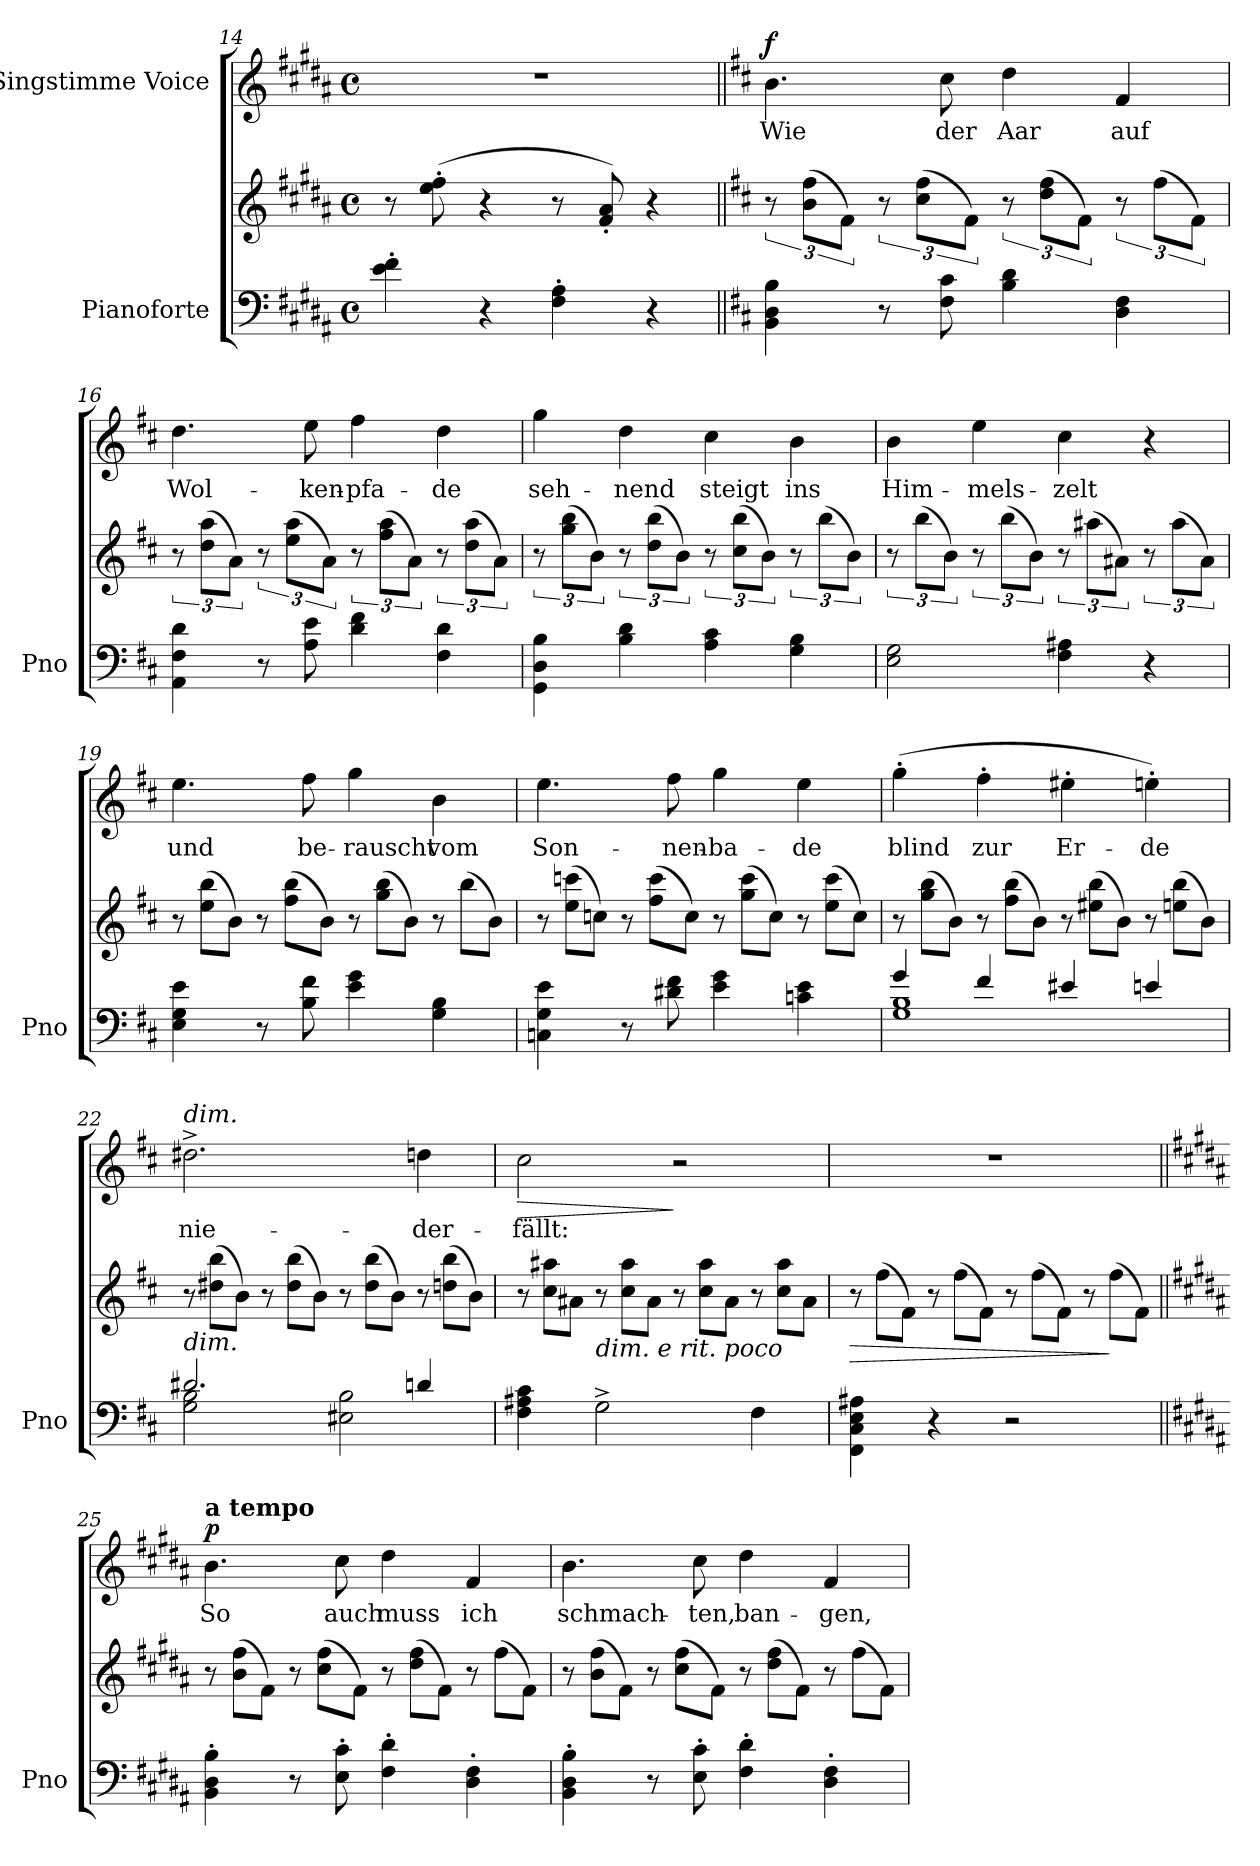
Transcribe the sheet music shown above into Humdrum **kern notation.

**kern	**kern	**dynam	**kern	**text	**dynam
*part2	*part2	*part2	*part1	*part1	*part1
*staff3	*staff2	*staff2/3	*staff1	*staff1	*staff1
*I"Pianoforte	*	*	*I"Singstimme Voice	*	*
*I'Pno	*	*	*	*	*
*clefF4	*clefG2	*	*clefG2	*	*
*k[f#c#g#d#a#]	*k[f#c#g#d#a#]	*	*k[f#c#g#d#a#]	*	*
*M4/4	*M4/4	*	*M4/4	*	*
*met(c)	*met(c)	*	*met(c)	*	*
=14	=14	=14	=14	=14	=14
4e\' 4f#\'	8r	.	1r	.	.
.	(8ee\' 8ff#\'	.	.	.	.
4r	4r	.	.	.	.
4F#\' 4A#\'	8r	.	.	.	.
.	8f#/' 8a#/')	.	.	.	.
4r	4r	.	.	.	.
=15||	=15||	=15||	=15||	=15||	=15||
*k[f#c#]	*k[f#c#]	*	*k[f#c#]	*	*
!	!	!	!	!	!LO:DY:a
4BB\ 4D\ 4B\	12r	.	4.b\	Wie	f
.	(12b\ 12ff#\L	.	.	.	.
.	12f#\J)	.	.	.	.
8r	12r	.	.	.	.
.	(12cc#\ 12ff#\L	.	.	.	.
8F#\ 8c#\	.	.	8cc#\	der	.
.	12f#\J)	.	.	.	.
4B\ 4d\	12r	.	4dd\	Aar	.
.	(12dd\ 12ff#\L	.	.	.	.
.	12f#\J)	.	.	.	.
4D\ 4F#\	12r	.	4f#/	auf	.
.	(12ff#\L	.	.	.	.
.	12f#\J)	.	.	.	.
=16	=16	=16	=16	=16	=16
4AA\ 4F#\ 4d\	12r	.	4.dd\	Wol-	.
.	(12dd\ 12aa\L	.	.	.	.
.	12a\J)	.	.	.	.
8r	12r	.	.	.	.
.	(12ee\ 12aa\L	.	.	.	.
8A\ 8e\	.	.	8ee\	-ken-	.
.	12a\J)	.	.	.	.
4d\ 4f#\	12r	.	4ff#\	-pfa-	.
.	(12ff#\ 12aa\L	.	.	.	.
.	12a\J)	.	.	.	.
4F#\ 4d\	12r	.	4dd\	-de	.
.	(12dd\ 12aa\L	.	.	.	.
.	12a\J)	.	.	.	.
=17	=17	=17	=17	=17	=17
4GG\ 4D\ 4B\	12r	.	4gg\	seh-	.
.	(12gg\ 12bb\L	.	.	.	.
.	12b\J)	.	.	.	.
4B\ 4d\	12r	.	4dd\	-nend	.
.	(12dd\ 12bb\L	.	.	.	.
.	12b\J)	.	.	.	.
4A\ 4c#\	12r	.	4cc#\	steigt	.
.	(12cc#\ 12bb\L	.	.	.	.
.	12b\J)	.	.	.	.
4G\ 4B\	12r	.	4b\	ins	.
.	(12bb\L	.	.	.	.
.	12b\J)	.	.	.	.
=18	=18	=18	=18	=18	=18
2E\ 2G\	12r	.	4b\	Him-	.
.	(12bb\L	.	.	.	.
.	12b\J)	.	.	.	.
.	12r	.	4ee\	-mels-	.
.	(12bb\L	.	.	.	.
.	12b\J)	.	.	.	.
4F#\ 4A#X\	12r	.	4cc#\	-zelt	.
.	(12aa#X\L	.	.	.	.
.	12a#X\J)	.	.	.	.
4r	12r	.	4r	.	.
.	(12aa#\L	.	.	.	.
.	12a#\J)	.	.	.	.
=19	=19	=19	=19	=19	=19
*	*Xtuplet	*	*	*	*
4E\ 4G\ 4e\	12r	.	4.ee\	und	.
.	(12ee\ 12bb\L	.	.	.	.
.	12b\J)	.	.	.	.
8r	12r	.	.	.	.
.	(12ff#\ 12bb\L	.	.	.	.
8B\ 8f#\	.	.	8ff#\	be-	.
.	12b\J)	.	.	.	.
4e\ 4g\	12r	.	4gg\	-rauscht	.
.	(12gg\ 12bb\L	.	.	.	.
.	12b\J)	.	.	.	.
4G\ 4B\	12r	.	4b\	vom	.
.	(12bb\L	.	.	.	.
.	12b\J)	.	.	.	.
=20	=20	=20	=20	=20	=20
4Cn\ 4G\ 4e\	12r	.	4.ee\	Son-	.
.	(12ee\ 12cccn\L	.	.	.	.
.	12ccn\J)	.	.	.	.
8r	12r	.	.	.	.
.	(12ff#\ 12ccc\L	.	.	.	.
8d#X\ 8f#\	.	.	8ff#\	-nen-	.
.	12cc\J)	.	.	.	.
4e\ 4g\	12r	.	4gg\	-ba-	.
.	(12gg\ 12ccc\L	.	.	.	.
.	12cc\J)	.	.	.	.
4cn\ 4e\	12r	.	4ee\	-de	.
.	(12ee\ 12ccc\L	.	.	.	.
.	12cc\J)	.	.	.	.
=21	=21	=21	=21	=21	=21
*^	*	*	*	*	*
4g/	1G 1B	12r	.	(4gg'\	blind	.
.	.	(12gg\ 12bb\L	.	.	.	.
.	.	12b\J)	.	.	.	.
4f#/	.	12r	.	4ff#'\	zur	.
.	.	(12ff#\ 12bb\L	.	.	.	.
.	.	12b\J)	.	.	.	.
4e#X/	.	12r	.	4ee#X'\	Er-	.
.	.	(12ee#X\ 12bb\L	.	.	.	.
.	.	12b\J)	.	.	.	.
4en/	.	12r	.	4een'\)	-de	.
.	.	(12een\ 12bb\L	.	.	.	.
.	.	12b\J)	.	.	.	.
=22	=22	=22	=22	=22	=22	=22
!	!	!	!	!LO:TX:a:i:t=dim.	!	!
!	!	!LO:TX:b:i:t=dim.	!	!	!	!
2.d#X/	2G\ 2B\	12r	.	2.dd#X^\	nie-	.
.	.	(12dd#X\ 12bb\L	.	.	.	.
.	.	12b\J)	.	.	.	.
.	.	12r	.	.	.	.
.	.	(12dd#\ 12bb\L	.	.	.	.
.	.	12b\J)	.	.	.	.
.	2E#X\ 2B\	12r	.	.	.	.
.	.	(12dd#\ 12bb\L	.	.	.	.
.	.	12b\J)	.	.	.	.
4dn/	.	12r	.	4ddn\	-der-	.
.	.	(12ddn\ 12bb\L	.	.	.	.
.	.	12b\J)	.	.	.	.
*v	*v	*	*	*	*	*
=23	=23	=23	=23	=23	=23
!	!	!	!	!	!LO:HP:b
4F#\ 4A#X\ 4c#\	12r	.	2cc#\	-fällt:	>
.	12cc#\ 12aa#X\L	.	.	.	.
.	12a#X\J	.	.	.	.
!	!LO:TX:b:i:t=dim. e rit. poco	!	!	!	!
2G^\	12r	.	.	.	.
.	12cc#\ 12aa#\L	.	.	.	.
.	12a#\J	.	.	.	.
.	12r	.	2r	.	]
.	12cc#\ 12aa#\L	.	.	.	.
.	12a#\J	.	.	.	.
4F#\	12r	.	.	.	.
.	12cc#\ 12aa#\L	.	.	.	.
.	12a#\J	.	.	.	.
=24	=24	=24	=24	=24	=24
!	!	!LO:HP:b	!	!	!
4FF#\ 4C#\ 4E\ 4A#X\	12r	>	1r	.	.
.	(12ff#\L	.	.	.	.
.	12f#\J)	.	.	.	.
4r	12r	.	.	.	.
.	(12ff#\L	.	.	.	.
.	12f#\J)	.	.	.	.
2r	12r	.	.	.	.
.	(12ff#\L	.	.	.	.
.	12f#\J)	.	.	.	.
.	12r	.	.	.	.
.	(12ff#\L	]	.	.	.
.	12f#\J)	.	.	.	.
=25||	=25||	=25||	=25||	=25||	=25||
*k[f#c#g#d#a#]	*k[f#c#g#d#a#]	*	*k[f#c#g#d#a#]	*	*
!	!	!	!LO:TX:a:B:t=a tempo	!	!
!	!	!LO:DY:b	!	!	!
!	!	!LO:DY:n=1:b	!	!	!LO:DY:a
4BB\' 4D#\' 4B\'	12r	p other-dynamics	4.b\	So	p
.	(12b\ 12ff#\L	.	.	.	.
.	12f#\J)	.	.	.	.
8r	12r	.	.	.	.
.	(12cc#\ 12ff#\L	.	.	.	.
8E\' 8c#\'	.	.	8cc#\	auch	.
.	12f#\J)	.	.	.	.
4F#\' 4d#\'	12r	.	4dd#\	muss	.
.	(12dd#\ 12ff#\L	.	.	.	.
.	12f#\J)	.	.	.	.
4D#\' 4F#\'	12r	.	4f#/	ich	.
.	(12ff#\L	.	.	.	.
.	12f#\J)	.	.	.	.
=26	=26	=26	=26	=26	=26
4BB\' 4D#\' 4B\'	12r	.	4.b\	schmach-	.
.	(12b\ 12ff#\L	.	.	.	.
.	12f#\J)	.	.	.	.
8r	12r	.	.	.	.
.	(12cc#\ 12ff#\L	.	.	.	.
8E\' 8c#\'	.	.	8cc#\	-ten,	.
.	12f#\J)	.	.	.	.
4F#\' 4d#\'	12r	.	4dd#\	ban-	.
.	(12dd#\ 12ff#\L	.	.	.	.
.	12f#\J)	.	.	.	.
4D#\' 4F#\'	12r	.	4f#/	-gen,	.
.	(12ff#\L	.	.	.	.
.	12f#\J)	.	.	.	.
=	=	=	=	=	=
*-	*-	*-	*-	*-	*-
